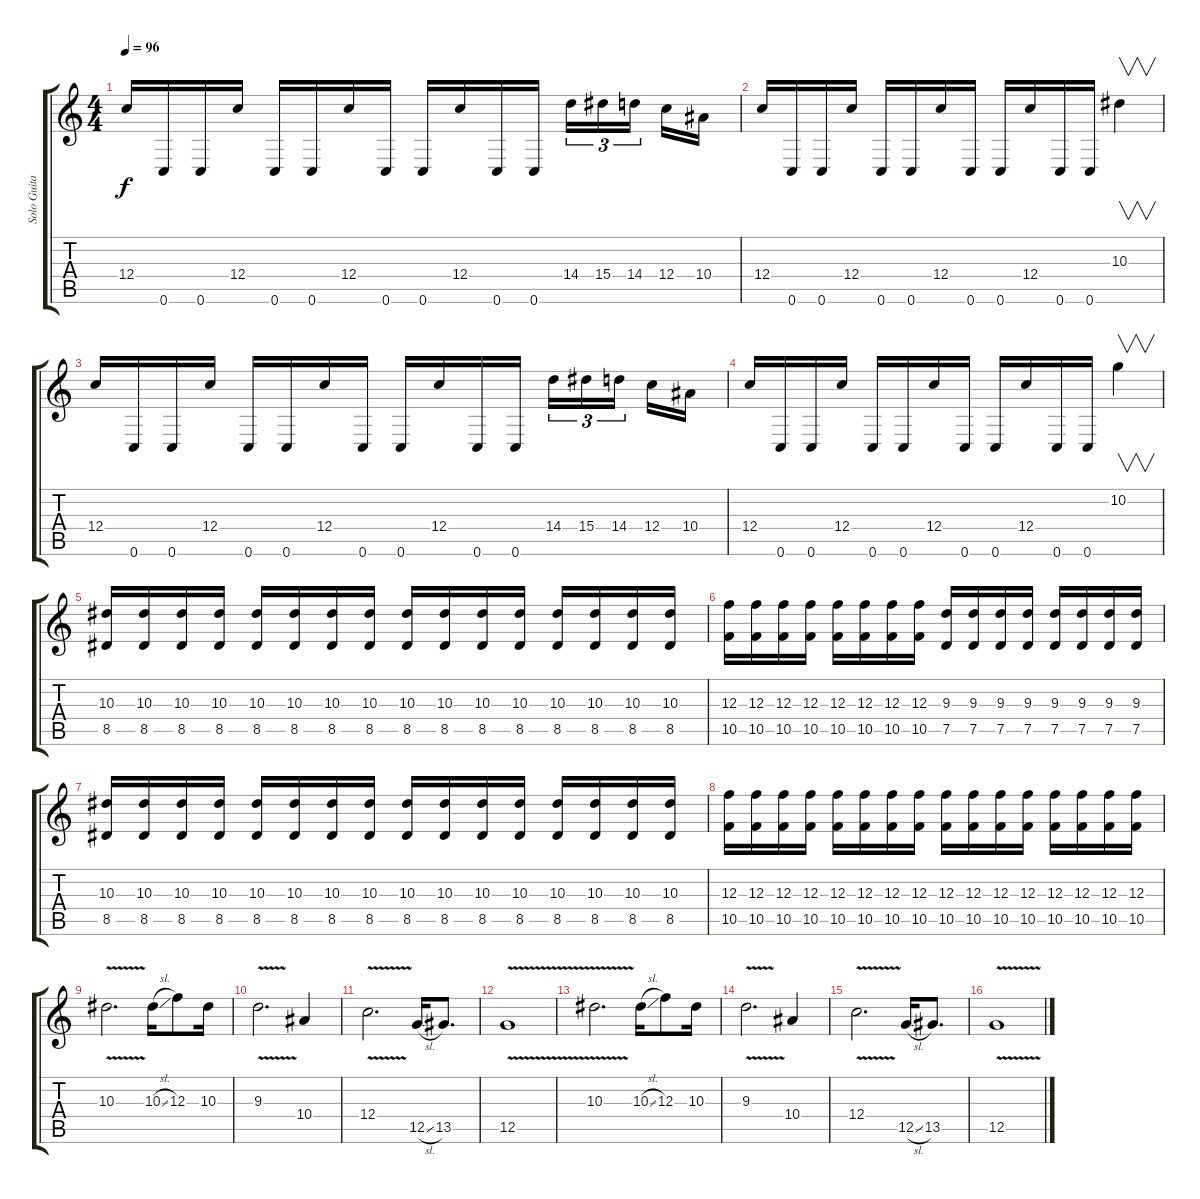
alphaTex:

\track ("Solo Guitar" "Solo Guita") {instrument distortionguitar}
\staff {score tabs}
\tuning (D4 A3 F3 C3 G2 C2) {hide}
\ts (4 4)
\tempo 96
\clef g2
\ks c
12.4.16{dy f} 0.6.16 0.6.16 12.4.16 0.6.16 0.6.16 12.4.16 0.6.16 0.6.16 12.4.16 0.6.16 0.6.16 14.4.16{tu (3 2)} 15.4.16{tu (3 2)} 14.4.16{tu (3 2) beam splitsecondary} 12.4.16 10.4.16 |
12.4.16 0.6.16 0.6.16 12.4.16 0.6.16 0.6.16 12.4.16 0.6.16 0.6.16 12.4.16 0.6.16 0.6.16 10.3.4{v} |
12.4.16 0.6.16 0.6.16 12.4.16 0.6.16 0.6.16 12.4.16 0.6.16 0.6.16 12.4.16 0.6.16 0.6.16 14.4.16{tu (3 2)} 15.4.16{tu (3 2)} 14.4.16{tu (3 2) beam splitsecondary} 12.4.16 10.4.16 |
12.4.16 0.6.16 0.6.16 12.4.16 0.6.16 0.6.16 12.4.16 0.6.16 0.6.16 12.4.16 0.6.16 0.6.16 10.2.4{v} |
(10.3 8.5).16 (10.3 8.5).16 (10.3 8.5).16 (10.3 8.5).16 (10.3 8.5).16 (10.3 8.5).16 (10.3 8.5).16 (10.3 8.5).16 (10.3 8.5).16 (10.3 8.5).16 (10.3 8.5).16 (10.3 8.5).16 (10.3 8.5).16 (10.3 8.5).16 (10.3 8.5).16 (10.3 8.5).16 |
(12.3 10.5).16 (12.3 10.5).16 (12.3 10.5).16 (12.3 10.5).16 (12.3 10.5).16 (12.3 10.5).16 (12.3 10.5).16 (12.3 10.5).16 (9.3 7.5).16 (9.3 7.5).16 (9.3 7.5).16 (9.3 7.5).16 (9.3 7.5).16 (9.3 7.5).16 (9.3 7.5).16 (9.3 7.5).16 |
(10.3 8.5).16 (10.3 8.5).16 (10.3 8.5).16 (10.3 8.5).16 (10.3 8.5).16 (10.3 8.5).16 (10.3 8.5).16 (10.3 8.5).16 (10.3 8.5).16 (10.3 8.5).16 (10.3 8.5).16 (10.3 8.5).16 (10.3 8.5).16 (10.3 8.5).16 (10.3 8.5).16 (10.3 8.5).16 |
(12.3 10.5).16 (12.3 10.5).16 (12.3 10.5).16 (12.3 10.5).16 (12.3 10.5).16 (12.3 10.5).16 (12.3 10.5).16 (12.3 10.5).16 (12.3 10.5).16 (12.3 10.5).16 (12.3 10.5).16 (12.3 10.5).16 (12.3 10.5).16 (12.3 10.5).16 (12.3 10.5).16 (12.3 10.5).16 |
10.3{v}.2{d} 10.3{sl}.16 12.3.8 10.3.16 |
9.3{v}.2{d} 10.4.4 |
12.4{v}.2{d} 12.5{sl}.16 13.5.8{d} |
12.5{v}.1 |
10.3{v}.2{d} 10.3{sl}.16 12.3.8 10.3.16 |
9.3{v}.2{d} 10.4.4 |
12.4{v}.2{d} 12.5{sl}.16 13.5.8{d} |
12.5{v}.1
